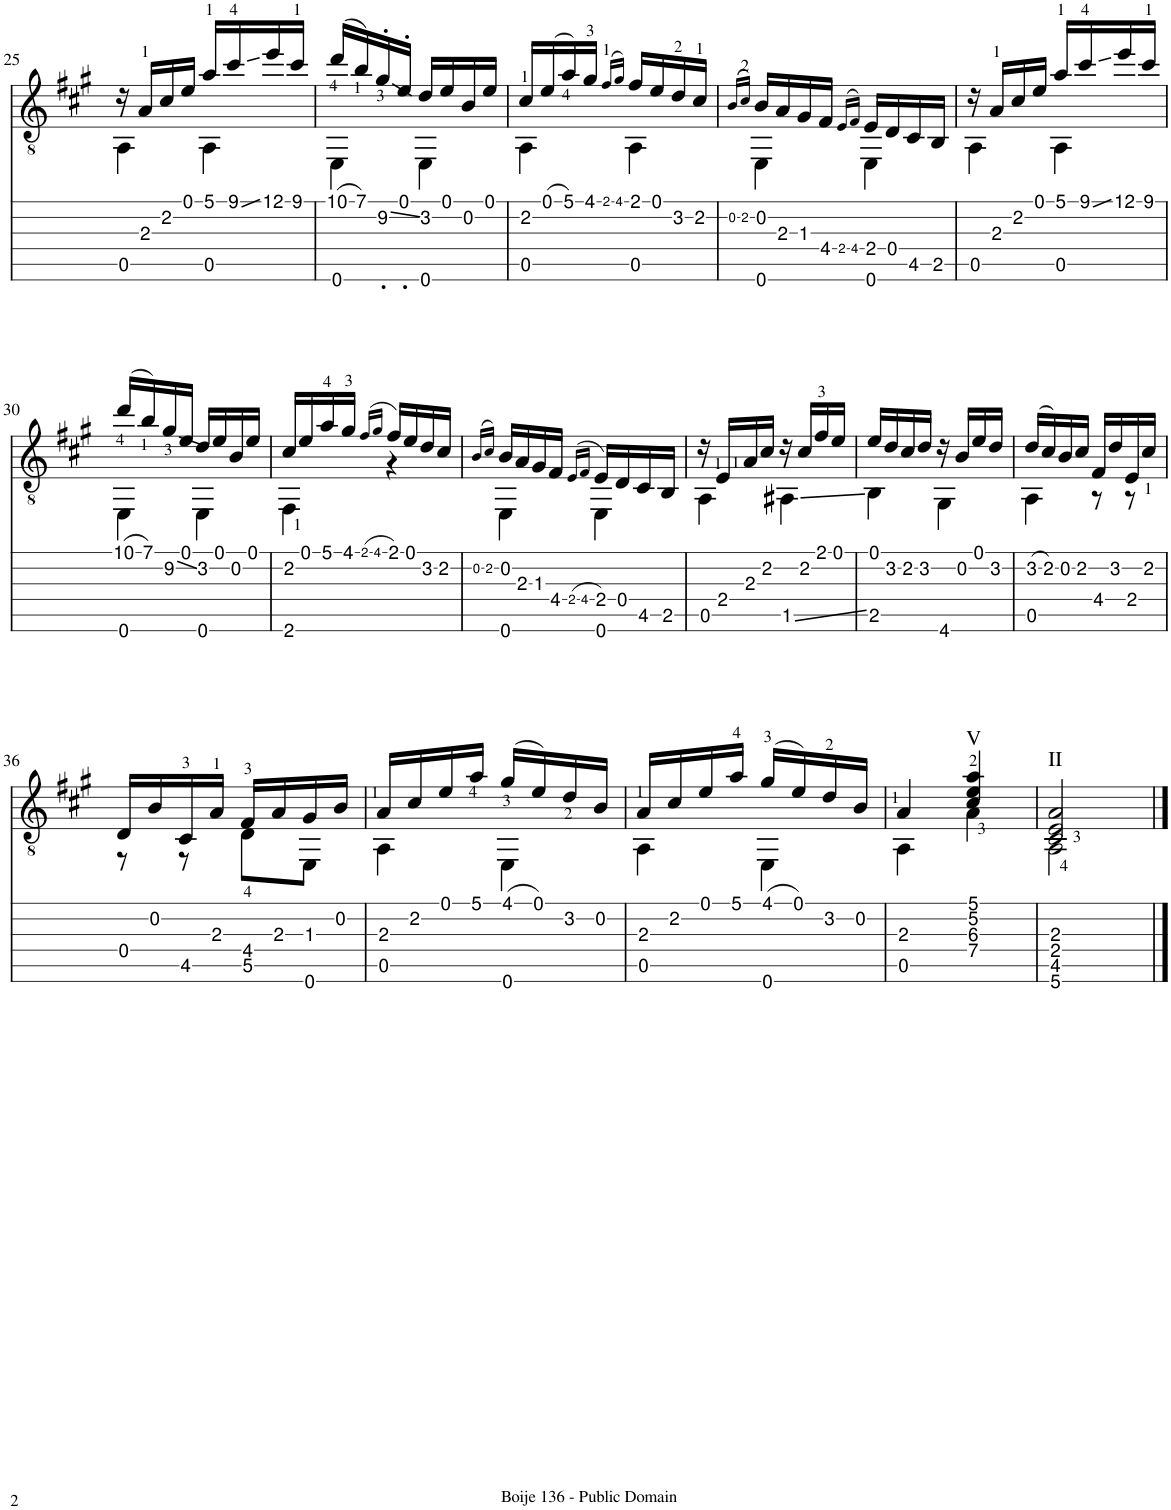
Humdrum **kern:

**kern	**kern
*part1	*part1
*staff2	*staff1
*I"Guitar	*
*I'Guit.	*
!!LO:PB:g=z
*	*clefGv2
*k[f#c#g#]	*k[f#c#g#]
*M2/4	*M2/4
=25	=25
*^	*^
16r	4AA	16r	4AA\
16ALL	.	16A/LL	.
16c#	.	16c#/	.
16eJJ	.	16e/JJ	.
16aLL	4AA	16a/LL	4AA\
16cc#J	.	16cc#/	.
16eeL	.	16ee/	.
16cc#JJ	.	16cc#/JJ	.
=26	=26	=26	=26
16ddLL	4EE	(16dd/LL	4EE\
16bJ	.	16b/)	.
16g#'L	.	16g#'/	.
16e'JJ	.	16e'/JJ	.
16dLL	4EE	16d/LL	4EE\
16eJ	.	16e/	.
16BL	.	16B/	.
16eJJ	.	16e/JJ	.
=27	=27	=27	=27
16c#LL	4AA	16c#/LL	4AA\
16eJ	.	(16e/	.
16aL	.	16a/)	.
16g#JJ	.	16g#/JJ	.
qf#	.	(16qf#/LL	.
qg#	.	16qg#/JJ)	.
16f#LL	4AA	16f#/LL	4AA\
16eJ	.	16e/	.
16dL	.	16d/	.
16c#JJ	.	16c#/JJ	.
=28	=28	=28	=28
qB	.	(16qB/LL	.
qc#	.	16qc#/JJ)	.
16BLL	4EE	16B/LL	4EE\
16AJ	.	16A/	.
16G#L	.	16G#/	.
16F#JJ	.	16F#/JJ	.
qE	.	(16qE/LL	.
qF#	.	16qF#/JJ)	.
16ELL	4EE	16E/LL	4EE\
16DJ	.	16D/	.
16C#L	.	16C#/	.
16BBJJ	.	16BB/JJ	.
=29	=29	=29	=29
16r	4AA	16r	4AA\
16ALL	.	16A/LL	.
16c#	.	16c#/	.
16eJJ	.	16e/JJ	.
16aLL	4AA	16a/LL	4AA\
16cc#J	.	16cc#/	.
16eeL	.	16ee/	.
16cc#JJ	.	16cc#/JJ	.
!!LO:LB:g=z	!!
=30	=30	=30	=30
16ddLL	4EE	(16dd/LL	4EE\
16bJ	.	16b/)	.
16g#L	.	16g#/	.
16eJJ	.	16e/JJ	.
16dLL	4EE	16d/LL	4EE\
16eJ	.	16e/	.
16BL	.	16B/	.
16eJJ	.	16e/JJ	.
=31	=31	=31	=31
16c#LL	4FF#	16c#/LL	4FF#\
16eJ	.	16e/	.
16aL	.	16a/	.
16g#JJ	.	16g#/JJ	.
qf#	.	(16qf#/LL	.
qg#	.	16qg#/JJ	.
16f#LL	4r	16f#/LL)	4r
16eJ	.	16e/	.
16dL	.	16d/	.
16c#JJ	.	16c#/JJ	.
=32	=32	=32	=32
qB	.	(16qB/LL	.
qc#	.	16qc#/JJ)	.
16BLL	4EE	16B/LL	4EE\
16AJ	.	16A/	.
16G#L	.	16G#/	.
16F#JJ	.	16F#/JJ	.
qE	.	(16qE/LL	.
qF#	.	16qF#/JJ	.
16ELL	4EE	16E/LL)	4EE\
16DJ	.	16D/	.
16C#L	.	16C#/	.
16BBJJ	.	16BB/JJ	.
=33	=33	=33	=33
16r	4AA	16r	4AA\
16ELL	.	16E/LL	.
16A	.	16A/	.
16c#JJ	.	16c#/JJ	.
16r	4AA#	16r	4AA#X\
16c#LL	.	16c#/LL	.
16f#	.	16f#/	.
16eJJ	.	16e/JJ	.
=34	=34	=34	=34
16eLL	4BB	16e/LL	4BB\
16dJ	.	16d/	.
16c#L	.	16c#/	.
16dJJ	.	16d/JJ	.
16r	4GG#	16r	4GG#\
16BLL	.	16B/LL	.
16e	.	16e/	.
16dJJ	.	16d/JJ	.
=35	=35	=35	=35
16dLL	4AA	(16d/LL	4AA\
16c#J	.	16c#/)	.
16BL	.	16B/	.
16c#JJ	.	16c#/JJ	.
16F#LL	8r	16F#/LL	8r
16dJ	.	16d/	.
16EL	8r	16E/	8r
16c#JJ	.	16c#/JJ	.
!!LO:LB:g=z	!!
=36	=36	=36	=36
16DLL	8r	16D/LL	8r
16BJ	.	16B/	.
16C#L	8r	16C#/	8r
16AJJ	.	16A/JJ	.
16F#LL	8DL	16F#/LL	8D\L
16AJ	.	16A/	.
16G#L	8EEJ	16G#/	8EE\J
16BJJ	.	16B/JJ	.
=37	=37	=37	=37
16ALL	4AA	16A/LL	4AA\
16c#J	.	16c#/	.
16eL	.	16e/	.
16aJJ	.	16a/JJ	.
16g#LL	4EE	(16g#/LL	4EE\
16eJ	.	16e/)	.
16dL	.	16d/	.
16BJJ	.	16B/JJ	.
=38	=38	=38	=38
16ALL	4AA	16A/LL	4AA\
16c#J	.	16c#/	.
16eL	.	16e/	.
16aJJ	.	16a/JJ	.
16g#LL	4EE	(16g#/LL	4EE\
16eJ	.	16e/)	.
16dL	.	16d/	.
16BJJ	.	16B/JJ	.
=39	=39	=39	=39
4A	4AA	4A/	4AA\
!	!	!LO:TX:a:t=V	!
4c# 4e 4a	4A	4c#/ 4e/ 4a/	4A\
=40	=40	=40	=40
!	!	!LO:TX:a:t=II	!
2C# 2E 2A	2AA	2C#/ 2E/ 2A/	2AA\
*v	*v	*	*
*	*v	*v
==	==
*-	*-
